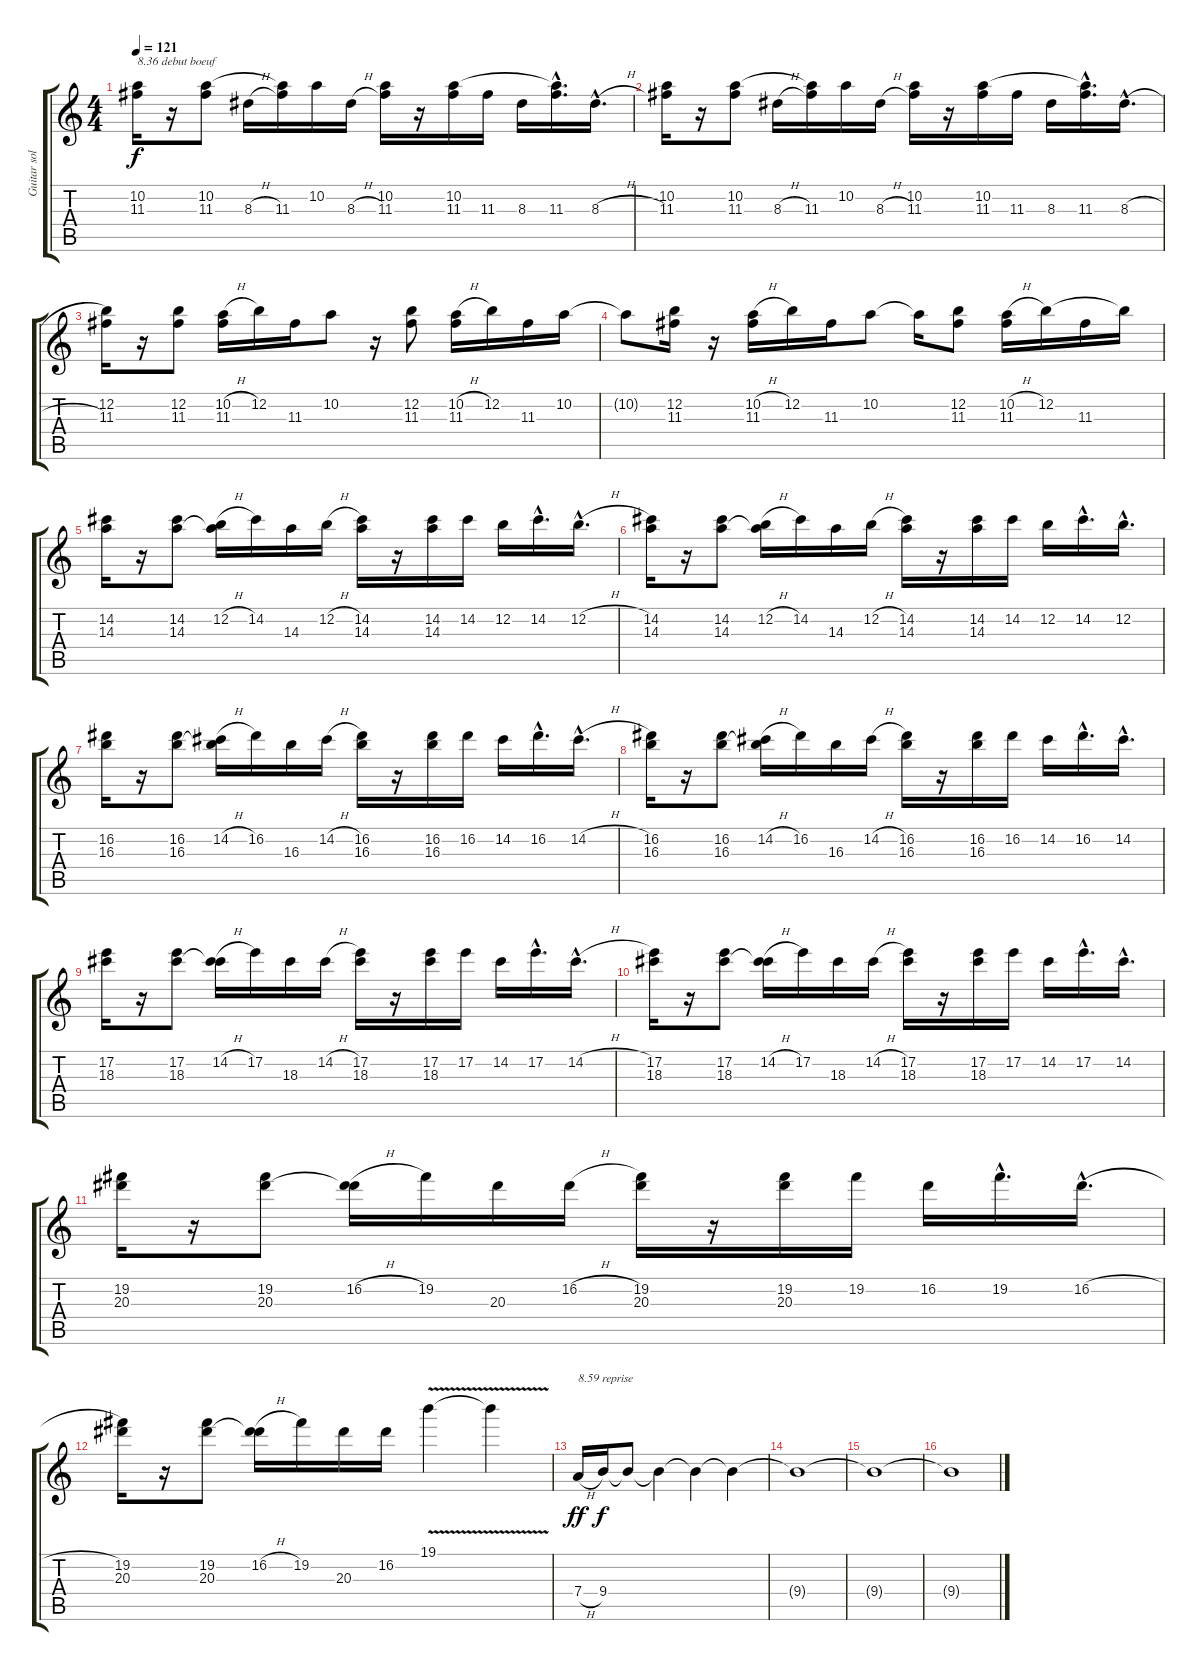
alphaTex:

\track ("Guitar solo" "Guitar sol") {instrument overdrivenguitar}
\staff {score tabs}
\tuning (E4 B3 G3 D3 A2 E2) {hide}
\ts (4 4)
\tempo 121
\clef g2
\ks c
(10.2 11.3).16{txt "8.36 debut boeuf" dy f volume 10} r.16 (10.2 11.3).8 8.3{h}.16 (10.2{t} 11.3).16 10.2.16 8.3{h}.16 (10.2 11.3).16 r.16 (10.2 11.3).16 11.3.16 8.3.16 (10.2{hac t} 11.3{hac}).16{d} 8.3{h hac}.16{d} |
(10.2 11.3).16 r.16 (10.2 11.3).8 8.3{h}.16 (10.2{t} 11.3).16 10.2.16 8.3{h}.16 (10.2 11.3).16 r.16 (10.2 11.3).16 11.3.16 8.3.16 (10.2{hac t} 11.3{hac}).16{d} 8.3{h hac}.16{d} |
(12.2 11.3).16 r.16 (12.2 11.3).8 (10.2{h} 11.3).16 12.2.16 11.3.16 10.2.8 r.16 (12.2 11.3).8 (10.2{h} 11.3).16 12.2.16 11.3.16 10.2.16 |
10.2{t}.8 (12.2 11.3).16 r.16 (10.2{h} 11.3).16 12.2.16 11.3.16 10.2.8 10.2{t}.16 (12.2 11.3).8 (10.2{h} 11.3).16 12.2.16 11.3.16 12.2{t}.16 |
(14.2 14.3).16 r.16 (14.2 14.3).8 (12.2{h} 14.3{t}).16 14.2.16 14.3.16 12.2{h}.16 (14.2 14.3).16 r.16 (14.2 14.3).16 14.2.16 12.2.16 14.2{hac}.16{d} 12.2{h hac}.16{d} |
(14.2 14.3).16 r.16 (14.2 14.3).8 (12.2{h} 14.3{t}).16 14.2.16 14.3.16 12.2{h}.16 (14.2 14.3).16 r.16 (14.2 14.3).16 14.2.16 12.2.16 14.2{hac}.16{d} 12.2{hac}.16{d} |
(16.2 16.3).16 r.16 (16.2 16.3).8 (14.2{h} 16.3{t}).16 16.2.16 16.3.16 14.2{h}.16 (16.2 16.3).16 r.16 (16.2 16.3).16 16.2.16 14.2.16 16.2{hac}.16{d} 14.2{h hac}.16{d} |
(16.2 16.3).16 r.16 (16.2 16.3).8 (14.2{h} 16.3{t}).16 16.2.16 16.3.16 14.2{h}.16 (16.2 16.3).16 r.16 (16.2 16.3).16 16.2.16 14.2.16 16.2{hac}.16{d} 14.2{hac}.16{d} |
(17.2 18.3).16 r.16 (17.2 18.3).8 (14.2{h} 18.3{t}).16 17.2.16 18.3.16 14.2{h}.16 (17.2 18.3).16 r.16 (17.2 18.3).16 17.2.16 14.2.16 17.2{hac}.16{d} 14.2{h hac}.16{d} |
(17.2 18.3).16 r.16 (17.2 18.3).8 (14.2{h} 18.3{t}).16 17.2.16 18.3.16 14.2{h}.16 (17.2 18.3).16 r.16 (17.2 18.3).16 17.2.16 14.2.16 17.2{hac}.16{d} 14.2{hac}.16{d} |
(19.2 20.3).16 r.16 (19.2 20.3).8 (16.2{h} 20.3{t}).16 19.2.16 20.3.16 16.2{h}.16 (19.2 20.3).16 r.16 (19.2 20.3).16 19.2.16 16.2.16 19.2{hac}.16{d} 16.2{h hac}.16{d} |
(19.2 20.3).16 r.16 (19.2 20.3).8 (16.2{h} 20.3{t}).16 19.2.16 20.3.16 16.2.16 19.1{v}.4{volume 13} 19.1{t}.4 |
7.4{h}.16{txt "8.59 reprise" dy ff} 9.4.16{dy f} 9.4{t}.8 9.4{t}.4 9.4{t}.4 9.4{t}.4 |
9.4{t}.1 |
9.4{t}.1 |
9.4{t}.1
